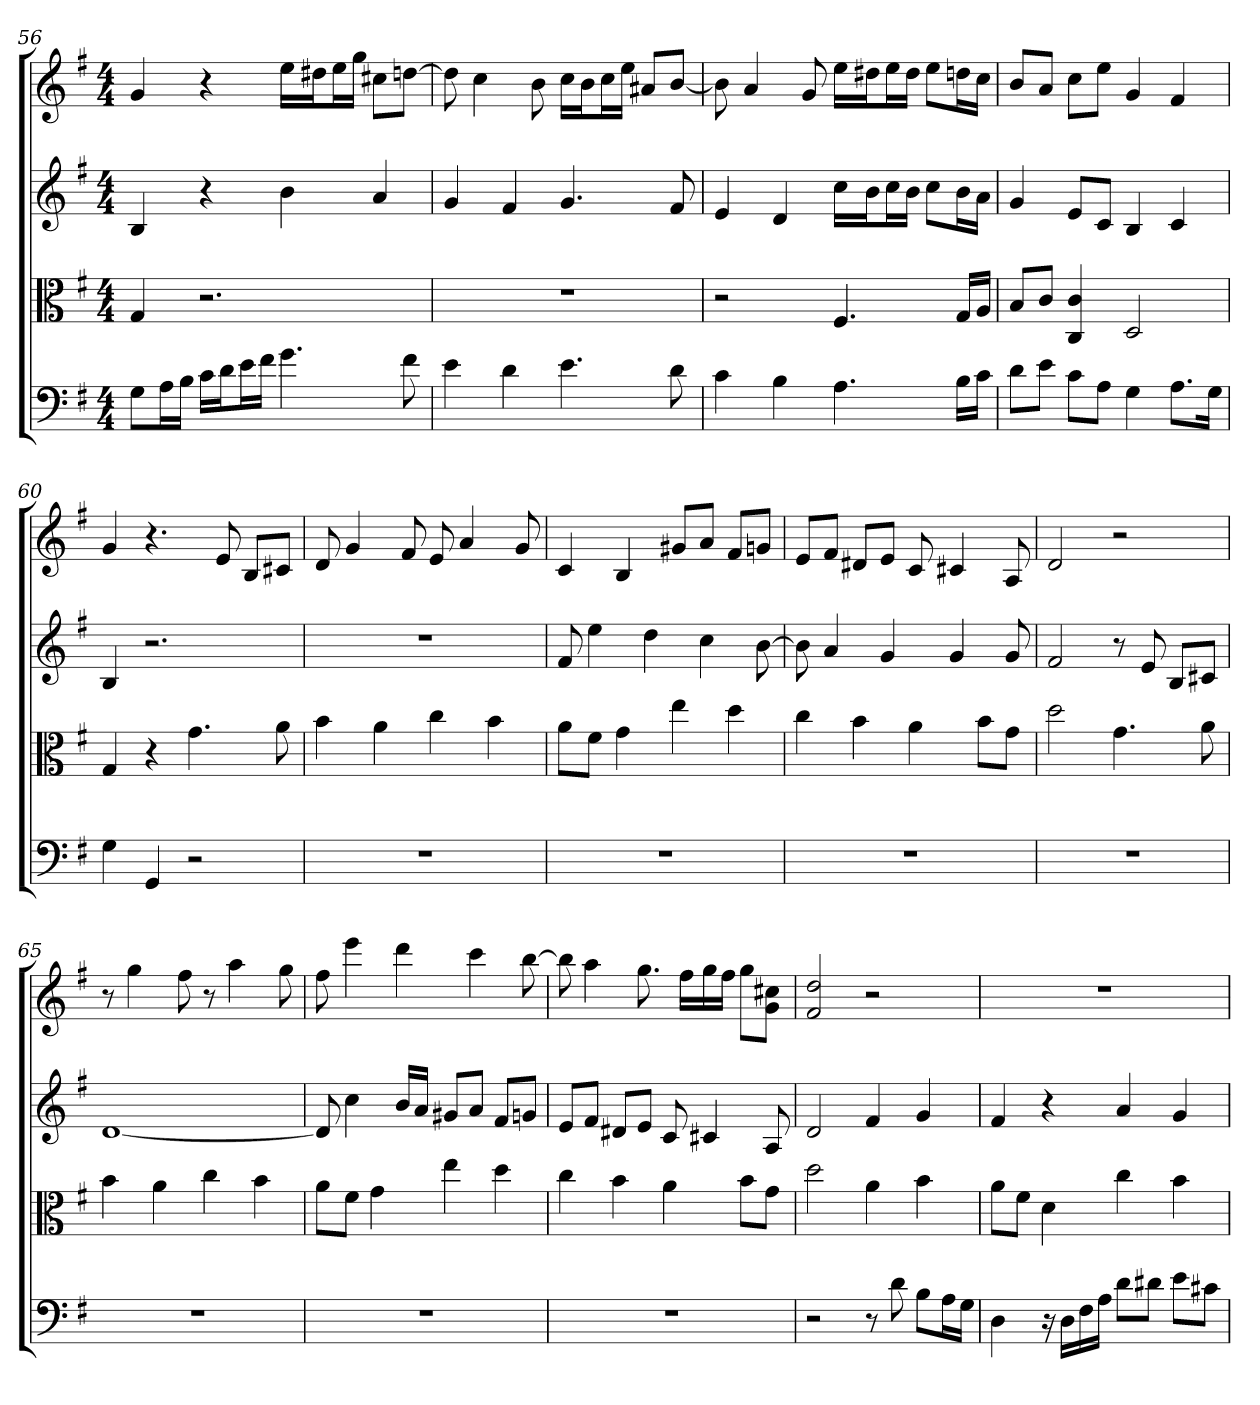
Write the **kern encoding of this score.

**kern	**kern	**kern	**kern
*part4	*part3	*part2	*part1
*staff4	*staff3	*staff2	*staff1
*clefF4	*clefC3	*	*
*k[f#]	*k[f#]	*k[f#]	*k[f#]
*G:	*G:	*G:	*G:
*M4/4	*M4/4	*M4/4	*M4/4
=56	=56	=56	=56
8G\L	4G	4B	4g
16A\L	.	.	.
16B\JJ	.	.	.
16c\LL	2.r	4r	4r
16d\J	.	.	.
16e\L	.	.	.
16f#\JJ	.	.	.
4.g	.	4b	16eeLL
.	.	.	16dd#XJ
.	.	.	16eeL
.	.	.	16ggJJ
.	.	4a	8cc#XL
8f#	.	.	[8ddnJ
=57	=57	=57	=57
4e	1r	4g	8dd]
.	.	.	4cc
4d	.	4f#	.
.	.	.	8b
4.e	.	4.g	16ccLL
.	.	.	16bJ
.	.	.	16ccL
.	.	.	16eeJJ
.	.	.	8a#XL
8d	.	8f#	[8bJ
=58	=58	=58	=58
4c	2r	4e	8b]
.	.	.	4a
4B	.	4d	.
.	.	.	8g
4.A	4.F#	16ccLL	16eeLL
.	.	16bJ	16dd#XJ
.	.	16ccL	16eeL
.	.	16bJJ	16dd#JJ
.	.	8ccL	8eeL
16B\LL	16G/LL	16bL	16ddnL
16c\JJ	16A/JJ	16aJJ	16ccJJ
=59	=59	=59	=59
8d\L	8B/L	4g	8bL
8e\J	8c/J	.	8aJ
8c\L	4C 4c	8eL	8ccL
8A\J	.	8cJ	8eeJ
4G	2D	4B	4g
8.A\L	.	4c	4f#
16G\Jk	.	.	.
=60	=60	=60	=60
4G	4G	4B	4g
4GG	4r	2.r	4.r
2r	4.g	.	.
.	.	.	8e
.	.	.	8BL
.	8a	.	8c#XJ
=61	=61	=61	=61
1r	4b	1r	8d
.	.	.	4g
.	4a	.	.
.	.	.	8f#
.	4cc	.	8e
.	.	.	4a
.	4b	.	.
.	.	.	8g
=62	=62	=62	=62
1r	8a\L	8f#	4c
.	8f#\J	4ee	.
.	4g	.	4B
.	.	4dd	.
.	4ee	.	8g#XL
.	.	4cc	8aJ
.	4dd	.	8f#L
.	.	[8b	8gnJ
=63	=63	=63	=63
1r	4cc	8b]	8eL
.	.	4a	8f#J
.	4b	.	8d#XL
.	.	4g	8eJ
.	4a	.	8c
.	.	4g	4c#X
.	8b\L	.	.
.	8g\J	8g	8A
=64	=64	=64	=64
1r	2dd	2f#	2d
.	4.g	8r	2r
.	.	8e	.
.	.	8BL	.
.	8a	8c#XJ	.
=65	=65	=65	=65
1r	4b	[1d	8r
.	.	.	4gg
.	4a	.	.
.	.	.	8ff#
.	4cc	.	8r
.	.	.	4aa
.	4b	.	.
.	.	.	8gg
=66	=66	=66	=66
1r	8a\L	8d]	8ff#
.	8f#\J	4cc	4eee
.	4g	.	.
.	.	16bLL	4ddd
.	.	16aJJ	.
.	4ee	8g#XL	.
.	.	8aJ	4ccc
.	4dd	8f#L	.
.	.	8gnJ	[8bb
=67	=67	=67	=67
1r	4cc	8eL	8bb]
.	.	8f#J	4aa
.	4b	8d#XL	.
.	.	8eJ	8.gg
.	4a	8c	.
.	.	.	16ff#LL
.	.	4c#X	16gg
.	.	.	16ff#JJ
.	8b\L	.	8ggL
.	8g\J	8A	8g 8cc#XJ
=68	=68	=68	=68
2r	2dd	2d	2f# 2dd
8r	4a	4f#	2r
8d	.	.	.
8B\L	4b	4g	.
16A\L	.	.	.
16G\JJ	.	.	.
=69	=69	=69	=69
4D	8a\L	4f#	1r
.	8f#\J	.	.
16r	4d	4r	.
16D\LL	.	.	.
16F#\	.	.	.
16A\JJ	.	.	.
8d\L	4cc	4a	.
8d#X\J	.	.	.
8e\L	4b	4g	.
8c#X\J	.	.	.
=	=	=	=
*-	*-	*-	*-
